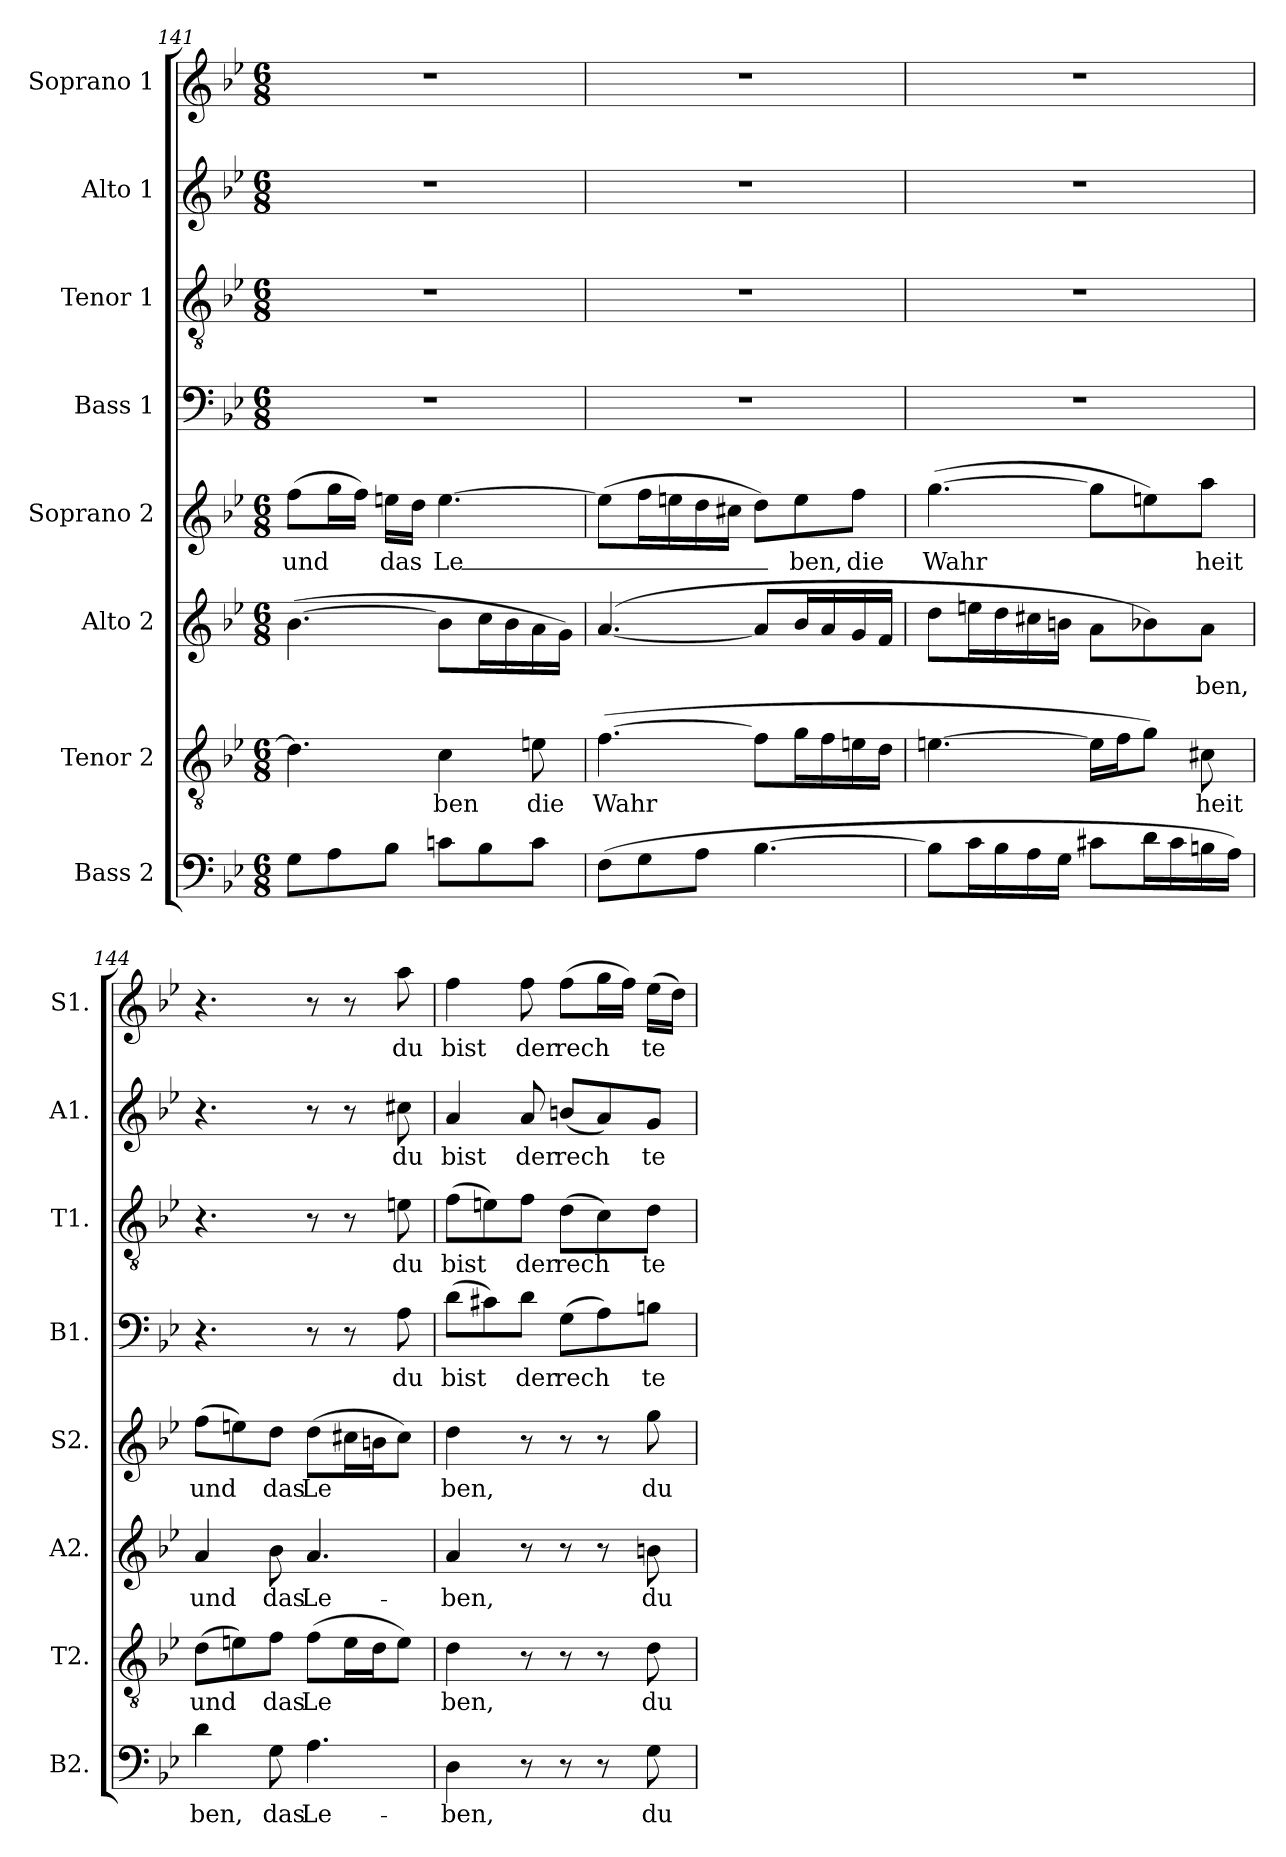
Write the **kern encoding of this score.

**kern	**text	**kern	**text	**kern	**text	**kern	**text	**kern	**text	**kern	**text	**kern	**text	**kern	**text
*part8	*part8	*part7	*part7	*part6	*part6	*part5	*part5	*part4	*part4	*part3	*part3	*part2	*part2	*part1	*part1
*staff8	*staff8	*staff7	*staff7	*staff6	*staff6	*staff5	*staff5	*staff4	*staff4	*staff3	*staff3	*staff2	*staff2	*staff1	*staff1
*I"Bass 2	*	*I"Tenor 2	*	*I"Alto 2	*	*I"Soprano 2	*	*I"Bass 1	*	*I"Tenor 1	*	*I"Alto 1	*	*I"Soprano 1	*
*I'B2.	*	*I'T2.	*	*I'A2.	*	*I'S2.	*	*I'B1.	*	*I'T1.	*	*I'A1.	*	*I'S1.	*
*clefF4	*	*clefGv2	*	*clefG2	*	*clefG2	*	*clefF4	*	*clefGv2	*	*clefG2	*	*clefG2	*
*k[b-e-]	*	*k[b-e-]	*	*k[b-e-]	*	*k[b-e-]	*	*k[b-e-]	*	*k[b-e-]	*	*k[b-e-]	*	*k[b-e-]	*
*B-:	*	*B-:	*	*B-:	*	*B-:	*	*B-:	*	*B-:	*	*B-:	*	*B-:	*
*M6/8	*	*M6/8	*	*M6/8	*	*M6/8	*	*M6/8	*	*M6/8	*	*M6/8	*	*M6/8	*
=141	=141	=141	=141	=141	=141	=141	=141	=141	=141	=141	=141	=141	=141	=141	=141
8G\L	.	4.d\]	.	([4.b-\	.	(8ff\L	und	2.r	.	2.r	.	2.r	.	2.r	.
8A\	.	.	.	.	.	16gg\L	.	.	.	.	.	.	.	.	.
.	.	.	.	.	.	16ff\JJ)	.	.	.	.	.	.	.	.	.
8B-i\J	.	.	.	.	.	16een\LL	das	.	.	.	.	.	.	.	.
.	.	.	.	.	.	16dd\JJ	.	.	.	.	.	.	.	.	.
8cni\L	.	4c\	ben	8b-\L]	.	[4.ee\	Le_-	.	.	.	.	.	.	.	.
8B-\	.	.	.	16cc\L	.	.	.	.	.	.	.	.	.	.	.
.	.	.	.	16b-\	.	.	.	.	.	.	.	.	.	.	.
8c\J	.	8en\	die	16a\	.	.	.	.	.	.	.	.	.	.	.
.	.	.	.	16g\JJ)	.	.	.	.	.	.	.	.	.	.	.
=142	=142	=142	=142	=142	=142	=142	=142	=142	=142	=142	=142	=142	=142	=142	=142
(8F\L	.	([4.f\	Wahr	([4.a/	.	(8ee\L]	.	2.r	.	2.r	.	2.r	.	2.r	.
8G\	.	.	.	.	.	16ff\L	.	.	.	.	.	.	.	.	.
.	.	.	.	.	.	16een\	.	.	.	.	.	.	.	.	.
8A\J	.	.	.	.	.	16dd\	.	.	.	.	.	.	.	.	.
.	.	.	.	.	.	16cc#X\JJ	.	.	.	.	.	.	.	.	.
[4.B-\	.	8f\L]	.	8a/L]	.	8dd\L)	.	.	.	.	.	.	.	.	.
.	.	16g\L	.	16b-/L	.	8ee\	-ben,	.	.	.	.	.	.	.	.
.	.	16f\	.	16a/	.	.	.	.	.	.	.	.	.	.	.
.	.	16en\	.	16g/	.	8ff\J	die	.	.	.	.	.	.	.	.
.	.	16d\JJ	.	16f/JJ	.	.	.	.	.	.	.	.	.	.	.
!!LO:PB:g=z
=143	=143	=143	=143	=143	=143	=143	=143	=143	=143	=143	=143	=143	=143	=143	=143
8B-\L]	.	[4.en\	.	8dd\L	.	([4.gg\	Wahr	2.r	.	2.r	.	2.r	.	2.r	.
16c\L	.	.	.	16een\L	.	.	.	.	.	.	.	.	.	.	.
16B-\	.	.	.	16dd\	.	.	.	.	.	.	.	.	.	.	.
16A\	.	.	.	16cc#X\	.	.	.	.	.	.	.	.	.	.	.
16G\JJ	.	.	.	16bn\JJ	.	.	.	.	.	.	.	.	.	.	.
8c#X\L	.	16e\LL]	.	8a\L	.	8gg\L]	.	.	.	.	.	.	.	.	.
.	.	16f\J	.	.	.	.	.	.	.	.	.	.	.	.	.
16d\L	.	8g\J)	.	8b-X\)	.	8een\)	.	.	.	.	.	.	.	.	.
16c#\	.	.	.	.	.	.	.	.	.	.	.	.	.	.	.
16Bn\	.	8c#X\	heit	8a\J	ben,	8aa\J	heit	.	.	.	.	.	.	.	.
16A\JJ)	.	.	.	.	.	.	.	.	.	.	.	.	.	.	.
=144	=144	=144	=144	=144	=144	=144	=144	=144	=144	=144	=144	=144	=144	=144	=144
4d\	ben,	(8d\L	und	4a/	und	(8ff\L	und	4.r	.	4.r	.	4.r	.	4.r	.
.	.	8en\)	.	.	.	8een\)	.	.	.	.	.	.	.	.	.
8G\	das	8f\J	das	8b-\	das	8dd\J	das	.	.	.	.	.	.	.	.
4.A\	Le-	(8f\L	Le	4.a/	Le-	(8dd\L	Le	8r	.	8r	.	8r	.	8r	.
.	.	16e\L	.	.	.	16cc#X\L	.	8r	.	8r	.	8r	.	8r	.
.	.	16d\J	.	.	.	16bn\J	.	.	.	.	.	.	.	.	.
.	.	8e\J)	.	.	.	8cc#\J)	.	8A\	du	8en\	du	8cc#X\	du	8aa\	du
=145	=145	=145	=145	=145	=145	=145	=145	=145	=145	=145	=145	=145	=145	=145	=145
4D\	-ben,	4d\	ben,	4a/	-ben,	4dd\	ben,	(8d\L	bist	(8f\L	bist	4a/	bist	4ff\	bist
.	.	.	.	.	.	.	.	8c#X\)	.	8en\)	.	.	.	.	.
8r	.	8r	.	8r	.	8r	.	8d\J	der	8f\J	der	8a/	der	8ff\	der
8r	.	8r	.	8r	.	8r	.	(8G\L	rech	(8d\L	rech	(8bn/L	rech	(8ff\L	rech
8r	.	8r	.	8r	.	8r	.	8A\)	.	8c\)	.	8a/)	.	16gg\L	.
.	.	.	.	.	.	.	.	.	.	.	.	.	.	16ff\JJ)	.
8G\	du	8d\	du	8bn\	du	8gg\	du	8Bn\J	te	8d\J	te	8g/J	te	(16ee-i\LL	te
.	.	.	.	.	.	.	.	.	.	.	.	.	.	16dd\JJ)	.
=	=	=	=	=	=	=	=	=	=	=	=	=	=	=	=
*-	*-	*-	*-	*-	*-	*-	*-	*-	*-	*-	*-	*-	*-	*-	*-
